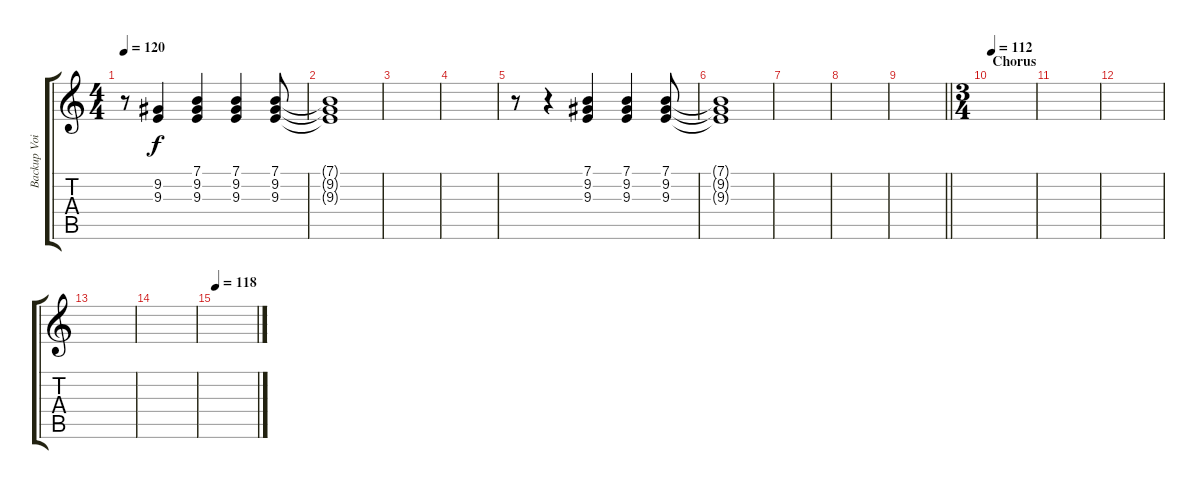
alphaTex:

\track ("Backup Voices" "Backup Voi") {instrument voiceoohs}
\staff {score tabs}
\tuning (E4 B3 G3 D3 A2 E2) {hide}
\ts (4 4)
\tempo 120
\clef g2
\ks c
r.8{dy f} (9.2 9.3).4 (7.1 9.2 9.3).4 (7.1 9.2 9.3).4 (7.1 9.2 9.3).8 |
(7.1{t} 9.2{t} 9.3{t}).1 |
|
|
r.8 r.4 (7.1 9.2 9.3).4 (7.1 9.2 9.3).4 (7.1 9.2 9.3).8 |
(7.1{t} 9.2{t} 9.3{t}).1 |
|
|
\barLineRight lightlight
|
\ts (3 4)
\section ("" "Chorus")
\tempo 112
|
|
|
|
|
\tempo 118
